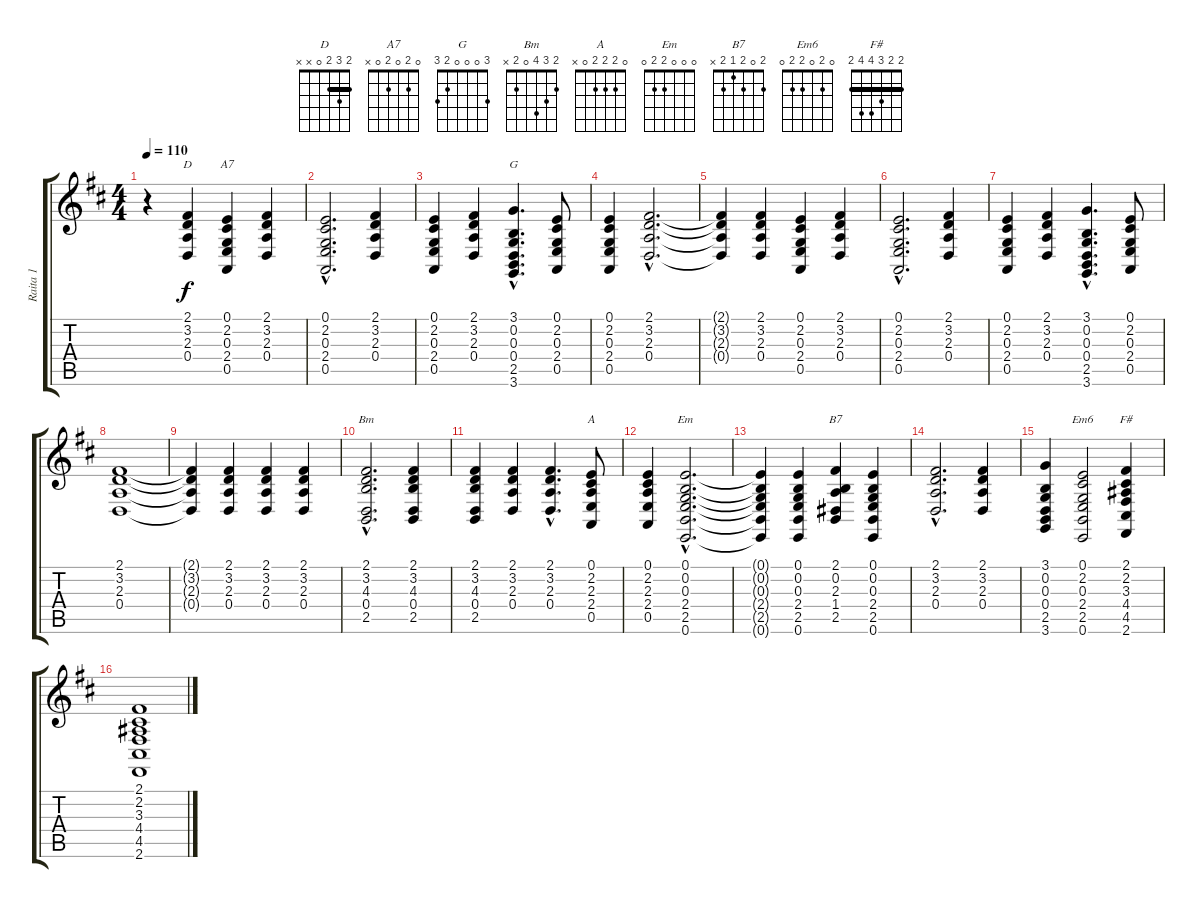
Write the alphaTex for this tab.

\track ("Raita 1" "Raita 1") {instrument brightacousticpiano}
\staff {score tabs}
\tuning (E4 B3 G3 D3 A2 E2) {hide}
\chord ("D" 2 3 2 0 x x) {barre 2}
\chord ("A7" 0 2 0 2 0 x)
\chord ("G" 3 0 0 0 2 3)
\chord ("Bm" 2 3 4 0 2 x)
\chord ("A" 0 2 2 2 0 x)
\chord ("Em" 0 0 0 2 2 0)
\chord ("B7" 2 0 2 1 2 x)
\chord ("Em6" 0 2 0 2 2 0)
\chord ("F#" 2 2 3 4 4 2) {barre 2}
\ts (4 4)
\tempo 110
\clef g2
\ks d
r.4{dy f instrument brightacousticpiano} (2.1 3.2 2.3 0.4).4{ch "D"} (0.1 2.2 0.3 2.4 0.5).4{ch "A7"} (2.1 3.2 2.3 0.4).4 |
(0.1{hac} 2.2{hac} 0.3{hac} 2.4{hac} 0.5{hac}).2{d} (2.1 3.2 2.3 0.4).4 |
(0.1 2.2 0.3 2.4 0.5).4 (2.1 3.2 2.3 0.4).4 (3.1{hac} 0.2{hac} 0.3{hac} 0.4{hac} 2.5{hac} 3.6{hac}).4{d ch "G"} (0.1 2.2 0.3 2.4 0.5).8 |
(0.1 2.2 0.3 2.4 0.5).4 (2.1{hac} 3.2{hac} 2.3{hac} 0.4{hac}).2{d} |
(2.1{t} 3.2{t} 2.3{t} 0.4{t}).4 (2.1 3.2 2.3 0.4).4 (0.1 2.2 0.3 2.4 0.5).4 (2.1 3.2 2.3 0.4).4 |
(0.1{hac} 2.2{hac} 0.3{hac} 2.4{hac} 0.5{hac}).2{d} (2.1 3.2 2.3 0.4).4 |
(0.1 2.2 0.3 2.4 0.5).4 (2.1 3.2 2.3 0.4).4 (3.1{hac} 0.2{hac} 0.3{hac} 0.4{hac} 2.5{hac} 3.6{hac}).4{d} (0.1 2.2 0.3 2.4 0.5).8 |
(2.1 3.2 2.3 0.4).1 |
(2.1{t} 3.2{t} 2.3{t} 0.4{t}).4 (2.1 3.2 2.3 0.4).4 (2.1 3.2 2.3 0.4).4 (2.1 3.2 2.3 0.4).4 |
(2.1{hac} 3.2{hac} 4.3{hac} 0.4{hac} 2.5{hac}).2{d ch "Bm"} (2.1 3.2 4.3 0.4 2.5).4 |
(2.1 3.2 4.3 0.4 2.5).4 (2.1 3.2 2.3 0.4).4 (2.1{hac} 3.2{hac} 2.3{hac} 0.4{hac}).4{d} (0.1 2.2 2.3 2.4 0.5).8{ch "A"} |
(0.1 2.2 2.3 2.4 0.5).4 (0.1{hac} 0.2{hac} 0.3{hac} 2.4{hac} 2.5{hac} 0.6{hac}).2{d ch "Em"} |
(0.1{t} 0.2{t} 0.3{t} 2.4{t} 2.5{t} 0.6{t}).4 (0.1 0.2 0.3 2.4 2.5 0.6).4 (2.1 0.2 2.3 1.4 2.5).4{ch "B7"} (0.1 0.2 0.3 2.4 2.5 0.6).4 |
(2.1{hac} 3.2{hac} 2.3{hac} 0.4{hac}).2{d} (2.1 3.2 2.3 0.4).4 |
(3.1 0.2 0.3 0.4 2.5 3.6).4 (0.1 2.2 0.3 2.4 2.5 0.6).2{ch "Em6"} (2.1 2.2 3.3 4.4 4.5 2.6).4{ch "F#"} |
(2.1 2.2 3.3 4.4 4.5 2.6).1
